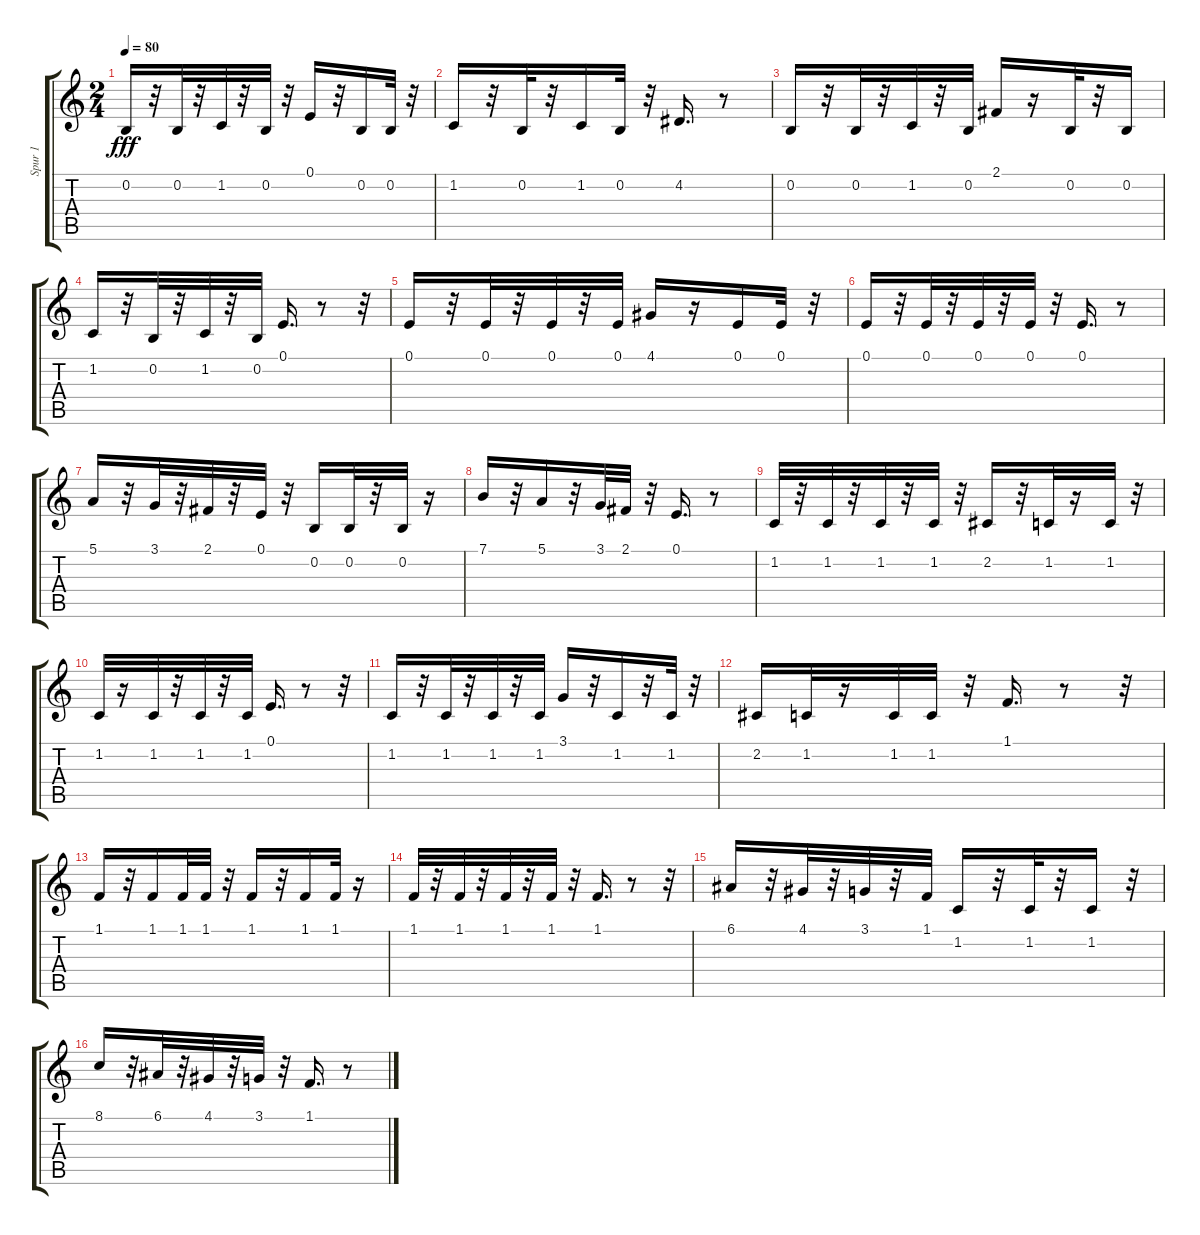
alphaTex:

\track ("Spur 1" "Spur 1") {instrument clarinet}
\staff {score tabs}
\tuning (E4 B3 G3 D3 A2 E2) {hide}
\ts (2 4)
\tempo 80
\clef g2
\ks c
0.2.16{dy fff} r.32 0.2.32 r.32 1.2.32 r.32 0.2.32 r.32 0.1.16 r.32 0.2.16 0.2.32 r.32 |
1.2.16 r.32 0.2.32 r.32 1.2.16 0.2.32 r.32 4.2.16{d} r.8 |
0.2.16 r.32 0.2.32 r.32 1.2.32 r.32 0.2.32 2.1.16 r.16 0.2.32 r.32 0.2.16 |
1.2.16 r.32 0.2.32 r.32 1.2.32 r.32 0.2.32 0.1.16{d} r.8 r.32 |
0.1.16 r.32 0.1.32 r.32 0.1.32 r.32 0.1.32 4.1.16 r.16 0.1.16 0.1.32 r.32 |
0.1.16 r.32 0.1.32 r.32 0.1.32 r.32 0.1.32 r.32 0.1.16{d} r.8 |
5.1.16 r.32 3.1.32 r.32 2.1.32 r.32 0.1.32 r.32 0.2.16 0.2.32 r.32 0.2.32 r.16 |
7.1.16 r.32 5.1.16 r.32 3.1.32 2.1.32 r.32 0.1.16{d} r.8 |
1.2.32 r.32 1.2.32 r.32 1.2.32 r.32 1.2.32 r.32 2.2.16 r.32 1.2.32 r.16 1.2.32 r.32 |
1.2.32 r.16 1.2.32 r.32 1.2.32 r.32 1.2.32 0.1.16{d} r.8 r.32 |
1.2.16 r.32 1.2.32 r.32 1.2.32 r.32 1.2.32 3.1.16 r.32 1.2.16 r.32 1.2.32 r.32 |
2.2.16 1.2.32 r.16 1.2.32 1.2.32 r.32 1.1.16{d} r.8 r.32 |
1.1.16 r.32 1.1.16 1.1.32 1.1.32 r.32 1.1.16 r.32 1.1.16 1.1.32 r.16 |
1.1.32 r.32 1.1.32 r.32 1.1.32 r.32 1.1.32 r.32 1.1.16{d} r.8 r.32 |
6.1.16 r.32 4.1.32 r.32 3.1.32 r.32 1.1.32 1.2.16 r.32 1.2.32 r.32 1.2.16 r.32 |
8.1.16 r.32 6.1.32 r.32 4.1.32 r.32 3.1.32 r.32 1.1.16{d} r.8
